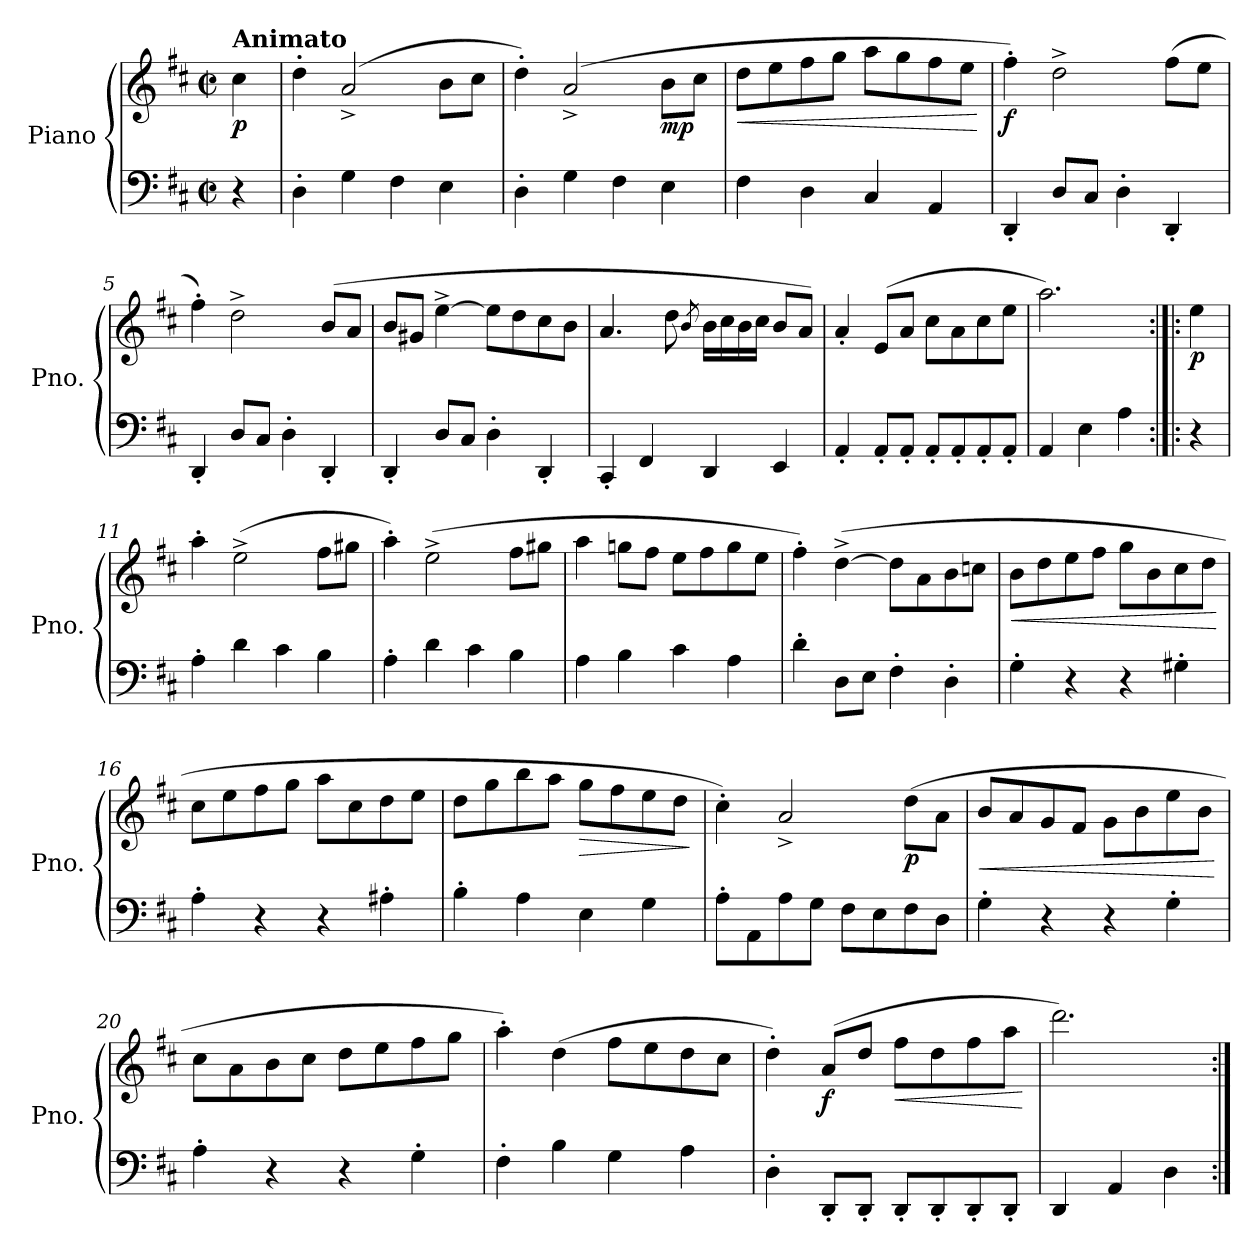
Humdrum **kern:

**kern	**kern	**dynam
*part1	*part1	*part1
*staff2	*staff1	*staff1/2
*I"Piano	*	*
*I'Pno.	*	*
*clefF4	*clefG2	*
*k[f#c#]	*k[f#c#]	*
*M2/2	*M2/2	*
*met(c|)	*met(c|)	*
*MM144	*MM144	*
=	=	=
!	!LO:TX:a:B:t=Animato	!
!	!	!LO:DY:b
4r	4cc#\	p
=1	=1	=1
4D'\	4dd'\	.
4G\	(2a^/	.
4F#\	.	.
4E\	8b\L	.
.	8cc#\J	.
=2	=2	=2
4D'\	4dd'\)	.
4G\	(2a^/	.
4F#\	.	.
!	!	!LO:DY:b
4E\	8b\L	mp
.	8cc#\J	.
=3	=3	=3
!	!	!LO:HP:b
4F#\	8dd\L	<
.	8ee\	.
4D\	8ff#\	.
.	8gg\J	.
4C#/	8aa\L	.
.	8gg\	.
4AA/	8ff#\	.
.	8ee\J	.
.	.	[
=4	=4	=4
!	!	!LO:DY:b
4DD'/	4ff#'\)	f
8D/L	2dd^\	.
8C#/J	.	.
4D'\	.	.
4DD'/	(8ff#\L	.
.	8ee\J	.
=5	=5	=5
4DD'/	4ff#'\)	.
8D/L	2dd^\	.
8C#/J	.	.
4D'\	.	.
4DD'/	(8b/L	.
.	8a/J	.
!!LO:LB:g=z
=6	=6	=6
4DD'/	8b/L	.
.	8g#X/J	.
8D/L	[4ee^\	.
8C#/J	.	.
4D'\	8ee\L]	.
.	8dd\	.
4DD'/	8cc#\	.
.	8b\J	.
=7	=7	=7
4CC#'/	4.a/	.
4FF#/	.	.
.	8dd\	.
.	8qb/	.
4DD/	16b\LL	.
.	16cc#\	.
.	16b\	.
.	16cc#\JJ	.
4EE/	8b/L	.
.	8a/J)	.
=8	=8	=8
4AA'/	4a'/	.
8AA'/L	(8e/L	.
8AA'/J	8a/J	.
8AA'/L	8cc#\L	.
8AA'/	8a\	.
8AA'/	8cc#\	.
8AA'/J	8ee\J	.
=9	=9	=9
4AA/	2.aa\)	.
4E\	.	.
4A\	.	.
!!LO:LB:g=z
=10:|!|:	=10:|!|:	=10:|!|:
!	!	!LO:DY:b
4r	4ee\	p
=11	=11	=11
4A'\	4aa'\	.
4d\	(2ee^\	.
4c#\	.	.
4B\	8ff#\L	.
.	8gg#X\J	.
=12	=12	=12
4A'\	4aa'\)	.
4d\	(2ee^\	.
4c#\	.	.
4B\	8ff#\L	.
.	8gg#X\J	.
=13	=13	=13
4A\	4aa\	.
4B\	8ggn\L	.
.	8ff#\J	.
4c#\	8ee\L	.
.	8ff#\	.
4A\	8gg\	.
.	8ee\J	.
=14	=14	=14
4d'\	4ff#'\)	.
8D\L	([4dd^\	.
8E\J	.	.
4F#'\	8dd\L]	.
.	8a\	.
4D'\	8b\	.
.	8ccn\J	.
=15	=15	=15
!	!	!LO:HP:b
4G'\	8b\L	<
.	8dd\	.
4r	8ee\	.
.	8ff#\J	.
4r	8gg\L	.
.	8b\	.
4G#X'\	8cc#\	.
.	8dd\J	.
.	.	[
!!LO:LB:g=z
=16	=16	=16
4A'\	8cc#\L	.
.	8ee\	.
4r	8ff#\	.
.	8gg\J	.
4r	8aa\L	.
.	8cc#\	.
4A#X'\	8dd\	.
.	8ee\J	.
=17	=17	=17
4B'\	8dd\L	.
.	8gg\	.
4A\	8bb\	.
.	8aa\J	.
!	!	!LO:HP:b
4E\	8gg\L	>
.	8ff#\	.
4G\	8ee\	.
.	8dd\J	.
.	.	]
=18	=18	=18
8A'\L	4cc#'\)	.
8AA\	.	.
8A\	2a^/	.
8G\J	.	.
8F#\L	.	.
8E\	.	.
!	!	!LO:DY:b
8F#\	(8dd\L	p
8D\J	8a\J	.
=19	=19	=19
!	!	!LO:HP:b
4G'\	8b/L	<
.	8a/	.
4r	8g/	.
.	8f#/J	.
4r	8g\L	.
.	8b\	.
4G'\	8ee\	.
.	8b\J	.
.	.	[
!!LO:LB:g=z
=20	=20	=20
4A'\	8cc#\L	.
.	8a\	.
4r	8b\	.
.	8cc#\J	.
4r	8dd\L	.
.	8ee\	.
4G'\	8ff#\	.
.	8gg\J	.
=21	=21	=21
4F#'\	4aa'\)	.
4B\	(4dd\	.
4G\	8ff#\L	.
.	8ee\	.
4A\	8dd\	.
.	8cc#\J	.
=22	=22	=22
4D'\	4dd'\)	.
!	!	!LO:DY:b
8DD'/L	(8a/L	f
8DD'/J	8dd/J	.
!	!	!LO:HP:b
8DD'/L	8ff#\L	<
8DD'/	8dd\	.
8DD'/	8ff#\	.
8DD'/J	8aa\J	.
.	.	[
=23	=23	=23
4DD/	2.ddd\)	.
4AA/	.	.
4D\	.	.
=:|!	=:|!	=:|!
*-	*-	*-
